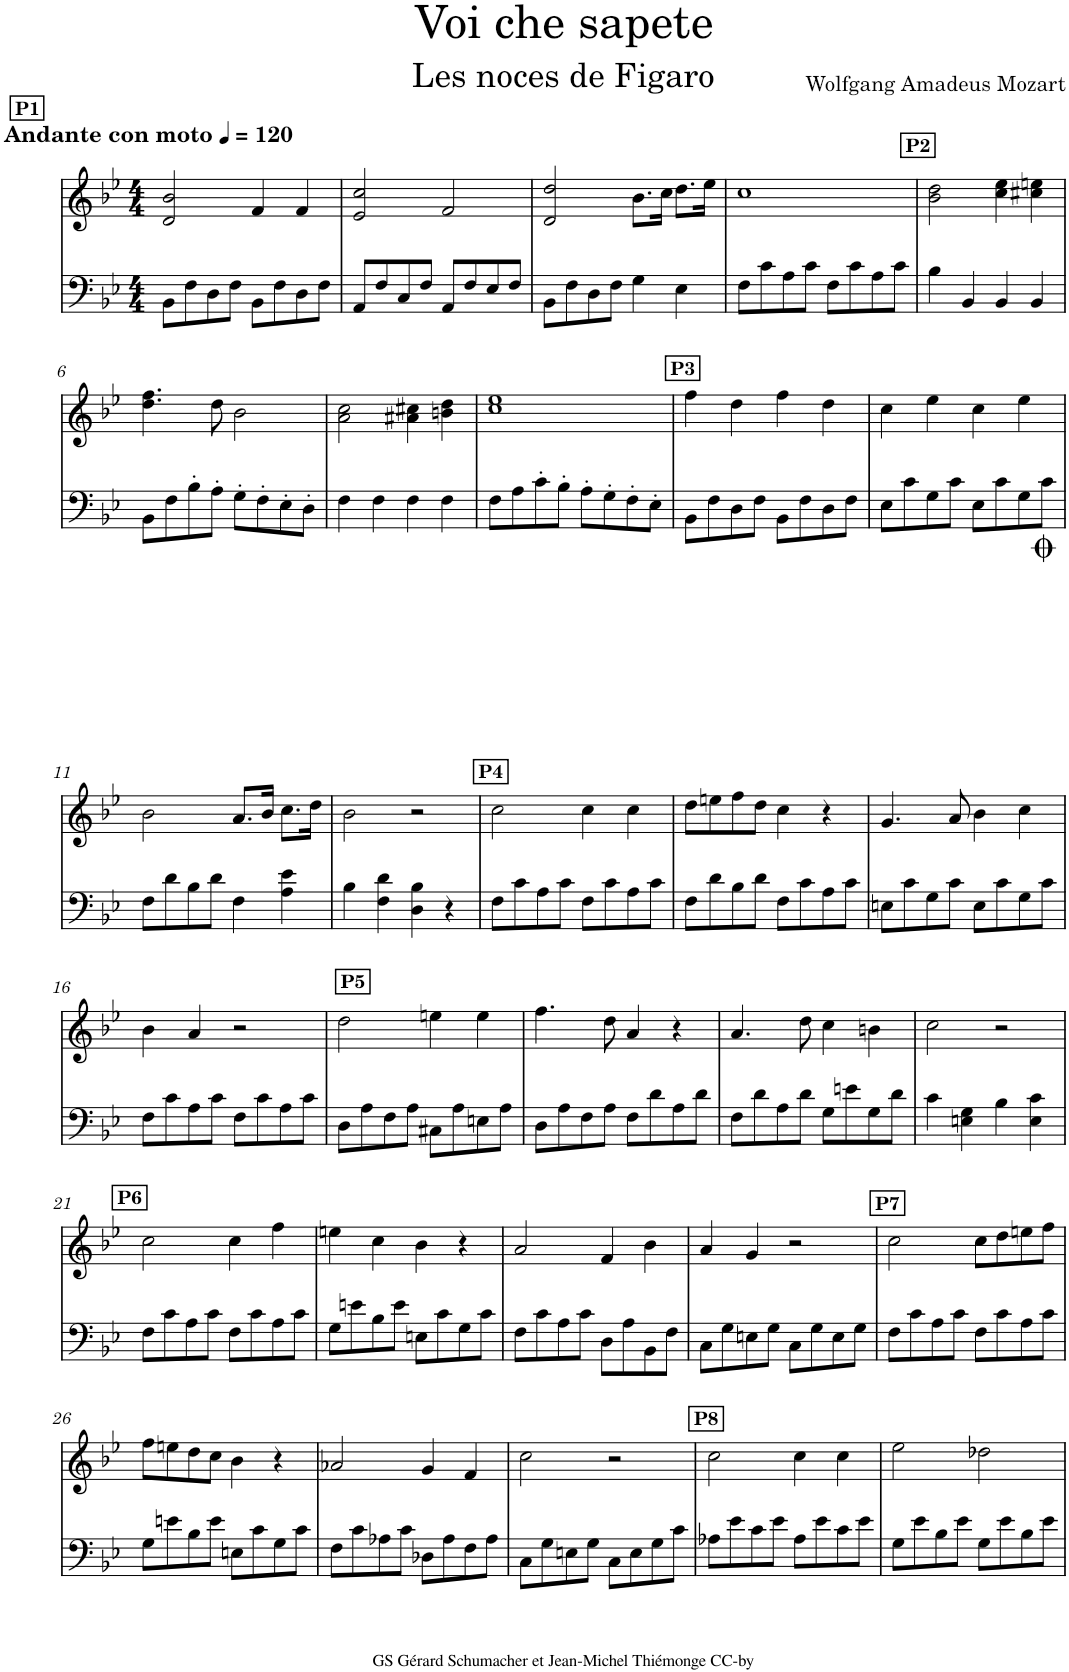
**kern	**kern
*part1	*part1
*staff2	*staff1
*I"Piano	*
*I'Pno.	*
*clefF4	*clefG2
*k[b-e-]	*k[b-e-]
*M4/4	*M4/4
*MM120	*MM120
!!LO:REH:place=s1:a:B:cj:t=P1
=1	=1
!	!LO:TX:a:B:t=Andante con moto
8BB-\L	2d/ 2b-/
8F\	.
8D\	.
8F\J	.
8BB-\L	4f/
8F\	.
8D\	4f/
8F\J	.
=2	=2
8AA/L	2e-/ 2cc/
8F/	.
8C/	.
8F/J	.
8AA/L	2f/
8F/	.
8E-/	.
8F/J	.
=3	=3
8BB-\L	2d/ 2dd/
8F\	.
8D\	.
8F\J	.
4G\	8.b-\L
.	16cc\Jk
4E-\	8.dd\L
.	16ee-\Jk
=4	=4
8F\L	1cc
8c\	.
8A\	.
8c\J	.
8F\L	.
8c\	.
8A\	.
8c\J	.
!!LO:REH:place=s1:a:B:cj:t=P2
=5	=5
4B-\	2b-\ 2dd\
4BB-/	.
4BB-/	4cc\ 4ee-\
4BB-/	4cc#X\ 4een\
!!LO:LB:g=z
=6	=6
8BB-\L	4.dd\ 4.ff\
8F\	.
8B-'\	.
8A'\J	8dd\
8G'\L	2b-\
8F'\	.
8E-'\	.
8D'\J	.
=7	=7
4F\	2a\ 2cc\
4F\	.
4F\	4a#X\ 4cc#X\
4F\	4bn\ 4dd\
=8	=8
8F\L	1cc 1ee-
8A\	.
8c'\	.
8B-'\J	.
8A'\L	.
8G'\	.
8F'\	.
8E-'\J	.
!!LO:REH:place=s1:a:B:cj:t=P3
=9	=9
8BB-\L	4ff\
8F\	.
8D\	4dd\
8F\J	.
8BB-\L	4ff\
8F\	.
8D\	4dd\
8F\J	.
=10	=10
8E-\L	4cc\
8c\	.
8G\	4ee-\
8c\J	.
8E-\L	4cc\
8c\	.
8G\	4ee-\
8c\J	.
!!LO:LB:g=z
=11	=11
8F\L	2b-\
8d\	.
8B-\	.
8d\J	.
4F\	8.a/L
.	16b-/Jk
4A\ 4e-\	8.cc\L
.	16dd\Jk
=12	=12
4B-\	2b-\
4F\ 4d\	.
4D\ 4B-\	2r
4r	.
!!LO:REH:place=s1:a:B:cj:t=P4
=13	=13
8F\L	2cc\
8c\	.
8A\	.
8c\J	.
8F\L	4cc\
8c\	.
8A\	4cc\
8c\J	.
=14	=14
8F\L	8dd\L
8d\	8een\
8B-\	8ff\
8d\J	8dd\J
8F\L	4cc\
8c\	.
8A\	4r
8c\J	.
=15	=15
8En\L	4.g/
8c\	.
8G\	.
8c\J	8a/
8E\L	4b-\
8c\	.
8G\	4cc\
8c\J	.
!!LO:LB:g=z
=16	=16
8F\L	4b-\
8c\	.
8A\	4a/
8c\J	.
8F\L	2r
8c\	.
8A\	.
8c\J	.
!!LO:REH:place=s1:a:B:cj:t=P5
=17	=17
8D\L	2dd\
8A\	.
8F\	.
8A\J	.
8C#X\L	4een\
8A\	.
8En\	4ee\
8A\J	.
=18	=18
8D\L	4.ff\
8A\	.
8F\	.
8A\J	8dd\
8F\L	4a/
8d\	.
8A\	4r
8d\J	.
=19	=19
8F\L	4.a/
8d\	.
8A\	.
8d\J	8dd\
8G\L	4cc\
8en\	.
8G\	4bn\
8d\J	.
=20	=20
4c\	2cc\
4En\ 4G\	.
4B-\	2r
4E\ 4c\	.
!!LO:LB:g=z
!!LO:REH:place=s1:a:B:cj:t=P6
=21	=21
8F\L	2cc\
8c\	.
8A\	.
8c\J	.
8F\L	4cc\
8c\	.
8A\	4ff\
8c\J	.
=22	=22
8G\L	4een\
8en\	.
8B-\	4cc\
8e\J	.
8En\L	4b-\
8c\	.
8G\	4r
8c\J	.
=23	=23
8F\L	2a/
8c\	.
8A\	.
8c\J	.
8D\L	4f/
8A\	.
8BB-\	4b-\
8F\J	.
=24	=24
8C\L	4a/
8G\	.
8En\	4g/
8G\J	.
8C\L	2r
8G\	.
8E\	.
8G\J	.
!!LO:REH:place=s1:a:B:cj:t=P7
=25	=25
8F\L	2cc\
8c\	.
8A\	.
8c\J	.
8F\L	8cc\L
8c\	8dd\
8A\	8een\
8c\J	8ff\J
!!LO:LB:g=z
=26	=26
8G\L	8ff\L
8en\	8een\
8B-\	8dd\
8e\J	8cc\J
8En\L	4b-\
8c\	.
8G\	4r
8c\J	.
=27	=27
8F\L	2a-X/
8c\	.
8A-X\	.
8c\J	.
8D-X\L	4g/
8A-\	.
8F\	4f/
8A-\J	.
=28	=28
8C\L	2cc\
8G\	.
8En\	.
8G\J	.
8C\L	2r
8E\	.
8G\	.
8c\J	.
!!LO:REH:place=s1:a:B:cj:t=P8
=29	=29
8A-X\L	2cc\
8e-\	.
8c\	.
8e-\J	.
8A-\L	4cc\
8e-\	.
8c\	4cc\
8e-\J	.
=30	=30
8G\L	2ee-\
8e-\	.
8B-\	.
8e-\J	.
8G\L	2dd-X\
8e-\	.
8B-\	.
8e-\J	.
=	=
*-	*-
